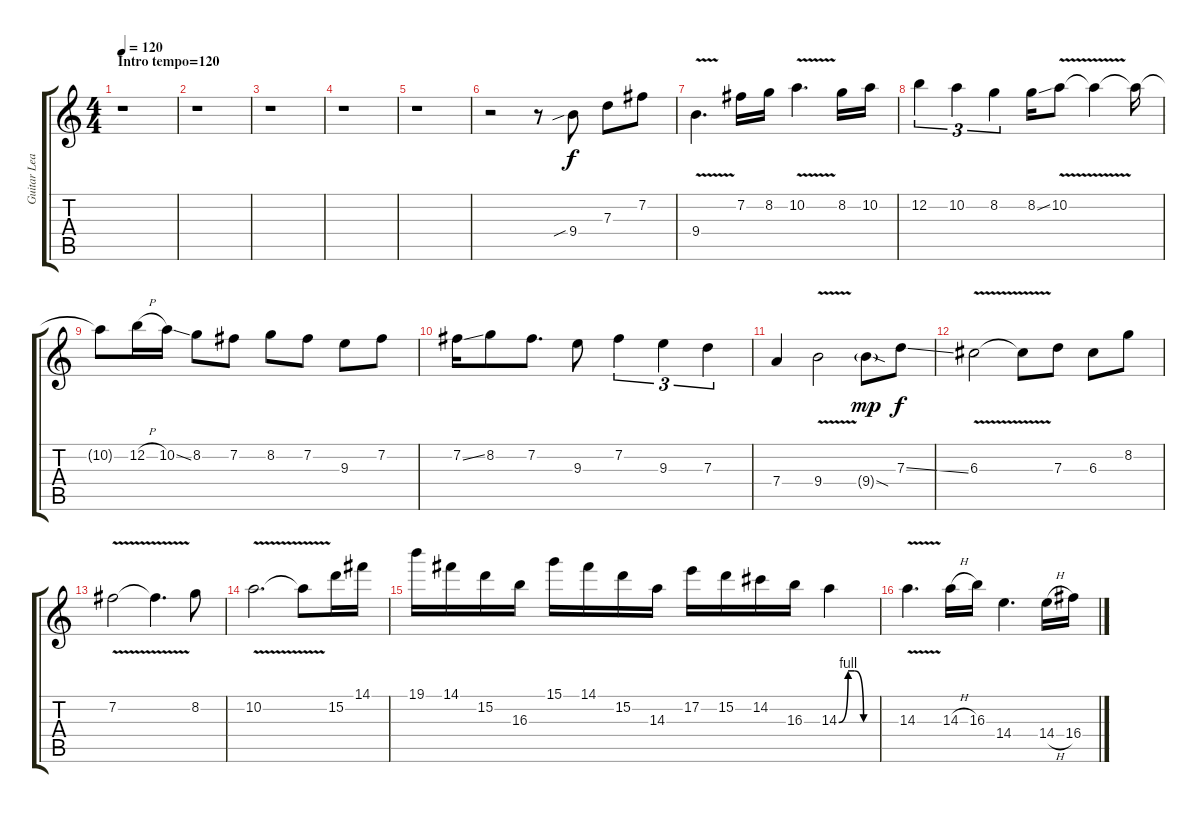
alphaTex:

\track ("Guitar Lead (Solo)" "Guitar Lea") {instrument distortionguitar}
\staff {score tabs}
\tuning (E4 B3 G3 D3 A2 E2) {hide}
\ts (4 4)
\section ("" "Intro tempo=120")
\tempo 120
\clef g2
\ks c
r.1{dy f instrument distortionguitar} |
r.1 |
r.1 |
r.1 |
r.1 |
r.2 r.8 9.4{sib}.8 7.3.8 7.2.8 |
9.4{v}.4{d} 7.2.16 8.2.16 10.2{v}.4{d} 8.2.16 10.2.16 |
12.2.4{tu (3 2)} 10.2.4{tu (3 2)} 8.2.4{tu (3 2)} 8.2{ss}.16 10.2{v}.8 10.2{t}.4 10.2{t}.16 |
10.2{t}.8 12.2{h}.16 10.2{ss}.16 8.2.8 7.2.8 8.2.8 7.2.8 9.3.8 7.2.8 |
7.2{ss}.16 8.2.8 7.2.8{d} 9.3.8 7.2.4{tu (3 2)} 9.3.4{tu (3 2)} 7.3.4{tu (3 2)} |
7.4.4 9.4{v}.2 9.4{sod g}.8{dy mp} 7.3{ss}.8{dy f} |
6.3{v}.2 6.3{t}.8 7.3.8 6.3.8 8.2.8 |
7.2{v}.2 7.2{t}.4{d} 8.2.8 |
10.2{v}.2{d} 10.2{t}.8 15.2.16 14.1.16 |
19.1.16 14.1.16 15.2.16 16.3.16 15.1.16 14.1.16 15.2.16 14.3.16 17.2.16 15.2.16 14.2.16 16.3.16 14.3{be (custom 0 0 15 4 25 4 40 0 60 0)}.4 |
14.3{v}.4{d} 14.3{h}.16 16.3.16 14.4.4{d} 14.4{h}.16 16.4.16
